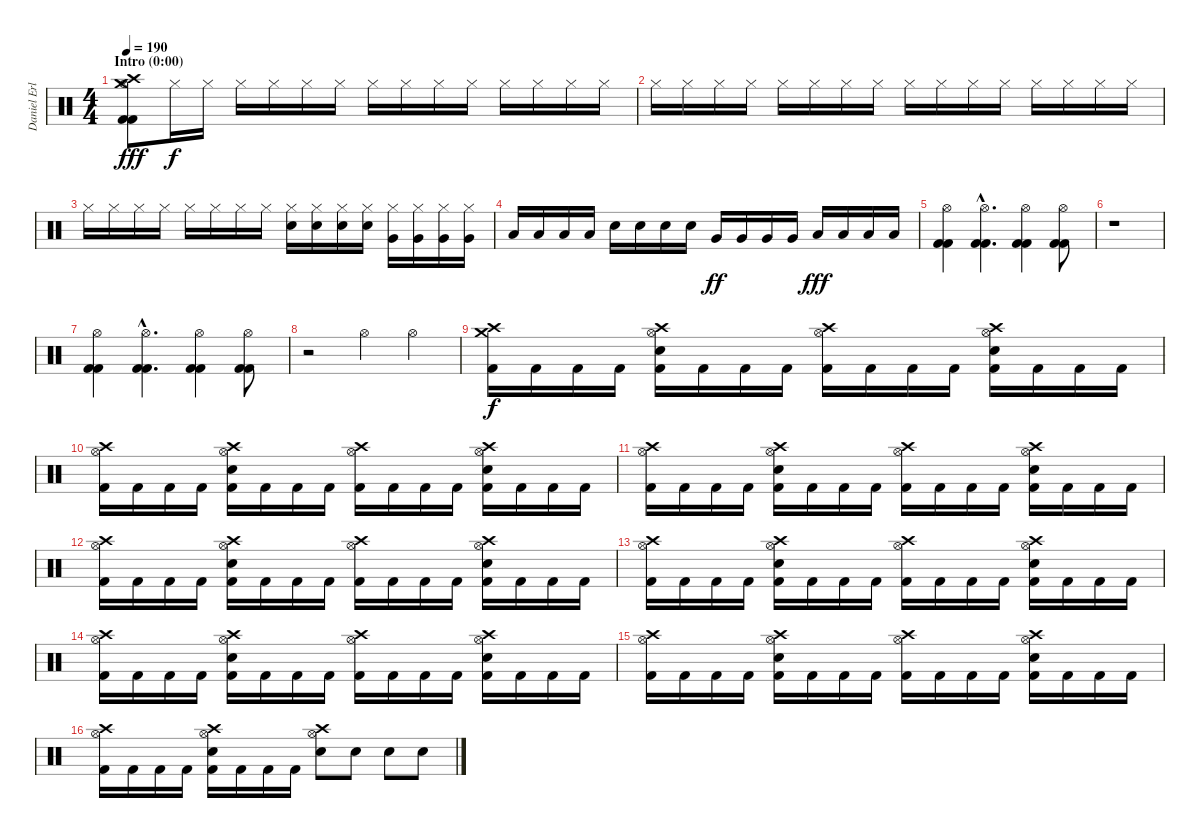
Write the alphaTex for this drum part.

\track ("Daniel Erlandson" "Daniel Erl") {instrument percussion}
\staff {score}
\articulation defaults
\ts (4 4)
\section ("" "Intro (0:00)")
\tempo 190
\clef neutral
\ks c
("Crash high (hit)" "Crash medium (hit)" "Hi-Hat (open)" "Kick (hit) 2" "Kick (hit) 2").8{dy fff} "Hi-Hat (closed)".16{dy f} "Hi-Hat (closed)".16 "Hi-Hat (closed)".16 "Hi-Hat (closed)".16 "Hi-Hat (closed)".16 "Hi-Hat (closed)".16 "Hi-Hat (closed)".16 "Hi-Hat (closed)".16 "Hi-Hat (closed)".16 "Hi-Hat (closed)".16 "Hi-Hat (closed)".16 "Hi-Hat (closed)".16 "Hi-Hat (closed)".16 "Hi-Hat (closed)".16 |
"Hi-Hat (closed)".16 "Hi-Hat (closed)".16 "Hi-Hat (closed)".16 "Hi-Hat (closed)".16 "Hi-Hat (closed)".16 "Hi-Hat (closed)".16 "Hi-Hat (closed)".16 "Hi-Hat (closed)".16 "Hi-Hat (closed)".16 "Hi-Hat (closed)".16 "Hi-Hat (closed)".16 "Hi-Hat (closed)".16 "Hi-Hat (closed)".16 "Hi-Hat (closed)".16 "Hi-Hat (closed)".16 "Hi-Hat (closed)".16 |
"Hi-Hat (closed)".16 "Hi-Hat (closed)".16 "Hi-Hat (closed)".16 "Hi-Hat (closed)".16 "Hi-Hat (closed)".16 "Hi-Hat (closed)".16 "Hi-Hat (closed)".16 "Hi-Hat (closed)".16 ("Hi-Hat (closed)" "Electric Snare (hit)").16 ("Hi-Hat (closed)" "Electric Snare (hit)").16 ("Hi-Hat (closed)" "Electric Snare (hit)").16 ("Hi-Hat (closed)" "Electric Snare (hit)").16 ("Hi-Hat (closed)" "Very Low Tom (hit)").16 ("Hi-Hat (closed)" "Very Low Tom (hit)").16 ("Hi-Hat (closed)" "Very Low Tom (hit)").16 ("Hi-Hat (closed)" "Very Low Tom (hit)").16 |
"Low Tom (hit)".16 "Low Tom (hit)".16 "Low Tom (hit)".16 "Low Tom (hit)".16 "Electric Snare (hit)".16 "Electric Snare (hit)".16 "Electric Snare (hit)".16 "Electric Snare (hit)".16 "Very Low Tom (hit)".16{dy ff} "Very Low Tom (hit)".16 "Very Low Tom (hit)".16 "Very Low Tom (hit)".16 "Low Floor Tom (hit)".16{dy fff} "Low Floor Tom (hit)".16 "Low Floor Tom (hit)".16 "Low Floor Tom (hit)".16 |
("Hi-Hat (open)" "Kick (hit) 2" "Kick (hit) 2").4 ("Hi-Hat (open)"{hac} "Kick (hit) 2"{hac} "Kick (hit) 2"{hac}).4{d} ("Hi-Hat (open)" "Kick (hit) 2" "Kick (hit) 2").4 ("Hi-Hat (open)" "Kick (hit) 2" "Kick (hit) 2").8 |
r.1 |
("Hi-Hat (open)" "Kick (hit) 2" "Kick (hit) 2").4 ("Hi-Hat (open)"{hac} "Kick (hit) 2"{hac} "Kick (hit) 2"{hac}).4{d} ("Hi-Hat (open)" "Kick (hit) 2" "Kick (hit) 2").4 ("Hi-Hat (open)" "Kick (hit) 2" "Kick (hit) 2").8 |
r.2 "Hi-Hat (open)".4 "Hi-Hat (open)".4 |
("Crash medium (hit)" "Crash high (hit)" "Kick (hit) 2").16{dy f} "Kick (hit) 2".16 "Kick (hit) 2".16 "Kick (hit) 2".16 ("Crash high (hit)" "Hi-Hat (open)" "Electric Snare (hit)" "Kick (hit) 2").16 "Kick (hit) 2".16 "Kick (hit) 2".16 "Kick (hit) 2".16 ("Crash high (hit)" "Hi-Hat (open)" "Kick (hit) 2").16 "Kick (hit) 2".16 "Kick (hit) 2".16 "Kick (hit) 2".16 ("Crash high (hit)" "Hi-Hat (open)" "Electric Snare (hit)" "Kick (hit) 2").16 "Kick (hit) 2".16 "Kick (hit) 2".16 "Kick (hit) 2".16 |
("Crash high (hit)" "Hi-Hat (open)" "Kick (hit) 2").16 "Kick (hit) 2".16 "Kick (hit) 2".16 "Kick (hit) 2".16 ("Crash high (hit)" "Hi-Hat (open)" "Electric Snare (hit)" "Kick (hit) 2").16 "Kick (hit) 2".16 "Kick (hit) 2".16 "Kick (hit) 2".16 ("Crash high (hit)" "Hi-Hat (open)" "Kick (hit) 2").16 "Kick (hit) 2".16 "Kick (hit) 2".16 "Kick (hit) 2".16 ("Crash high (hit)" "Hi-Hat (open)" "Electric Snare (hit)" "Kick (hit) 2").16 "Kick (hit) 2".16 "Kick (hit) 2".16 "Kick (hit) 2".16 |
("Crash high (hit)" "Hi-Hat (open)" "Kick (hit) 2").16 "Kick (hit) 2".16 "Kick (hit) 2".16 "Kick (hit) 2".16 ("Crash high (hit)" "Hi-Hat (open)" "Electric Snare (hit)" "Kick (hit) 2").16 "Kick (hit) 2".16 "Kick (hit) 2".16 "Kick (hit) 2".16 ("Crash high (hit)" "Hi-Hat (open)" "Kick (hit) 2").16 "Kick (hit) 2".16 "Kick (hit) 2".16 "Kick (hit) 2".16 ("Crash high (hit)" "Hi-Hat (open)" "Electric Snare (hit)" "Kick (hit) 2").16 "Kick (hit) 2".16 "Kick (hit) 2".16 "Kick (hit) 2".16 |
("Crash high (hit)" "Hi-Hat (open)" "Kick (hit) 2").16 "Kick (hit) 2".16 "Kick (hit) 2".16 "Kick (hit) 2".16 ("Crash high (hit)" "Hi-Hat (open)" "Electric Snare (hit)" "Kick (hit) 2").16 "Kick (hit) 2".16 "Kick (hit) 2".16 "Kick (hit) 2".16 ("Crash high (hit)" "Hi-Hat (open)" "Kick (hit) 2").16 "Kick (hit) 2".16 "Kick (hit) 2".16 "Kick (hit) 2".16 ("Crash high (hit)" "Hi-Hat (open)" "Electric Snare (hit)" "Kick (hit) 2").16 "Kick (hit) 2".16 "Kick (hit) 2".16 "Kick (hit) 2".16 |
("Crash high (hit)" "Hi-Hat (open)" "Kick (hit) 2").16 "Kick (hit) 2".16 "Kick (hit) 2".16 "Kick (hit) 2".16 ("Crash high (hit)" "Hi-Hat (open)" "Electric Snare (hit)" "Kick (hit) 2").16 "Kick (hit) 2".16 "Kick (hit) 2".16 "Kick (hit) 2".16 ("Crash high (hit)" "Hi-Hat (open)" "Kick (hit) 2").16 "Kick (hit) 2".16 "Kick (hit) 2".16 "Kick (hit) 2".16 ("Crash high (hit)" "Hi-Hat (open)" "Electric Snare (hit)" "Kick (hit) 2").16 "Kick (hit) 2".16 "Kick (hit) 2".16 "Kick (hit) 2".16 |
("Crash high (hit)" "Hi-Hat (open)" "Kick (hit) 2").16 "Kick (hit) 2".16 "Kick (hit) 2".16 "Kick (hit) 2".16 ("Crash high (hit)" "Hi-Hat (open)" "Electric Snare (hit)" "Kick (hit) 2").16 "Kick (hit) 2".16 "Kick (hit) 2".16 "Kick (hit) 2".16 ("Crash high (hit)" "Hi-Hat (open)" "Kick (hit) 2").16 "Kick (hit) 2".16 "Kick (hit) 2".16 "Kick (hit) 2".16 ("Crash high (hit)" "Hi-Hat (open)" "Electric Snare (hit)" "Kick (hit) 2").16 "Kick (hit) 2".16 "Kick (hit) 2".16 "Kick (hit) 2".16 |
("Crash high (hit)" "Hi-Hat (open)" "Kick (hit) 2").16 "Kick (hit) 2".16 "Kick (hit) 2".16 "Kick (hit) 2".16 ("Crash high (hit)" "Hi-Hat (open)" "Electric Snare (hit)" "Kick (hit) 2").16 "Kick (hit) 2".16 "Kick (hit) 2".16 "Kick (hit) 2".16 ("Crash high (hit)" "Hi-Hat (open)" "Kick (hit) 2").16 "Kick (hit) 2".16 "Kick (hit) 2".16 "Kick (hit) 2".16 ("Crash high (hit)" "Hi-Hat (open)" "Electric Snare (hit)" "Kick (hit) 2").16 "Kick (hit) 2".16 "Kick (hit) 2".16 "Kick (hit) 2".16 |
("Crash high (hit)" "Hi-Hat (open)" "Kick (hit) 2").16 "Kick (hit) 2".16 "Kick (hit) 2".16 "Kick (hit) 2".16 ("Crash high (hit)" "Hi-Hat (open)" "Electric Snare (hit)" "Kick (hit) 2").16 "Kick (hit) 2".16 "Kick (hit) 2".16 "Kick (hit) 2".16 ("Crash high (hit)" "Hi-Hat (open)" "Electric Snare (hit)").8 "Electric Snare (hit)".8 "Electric Snare (hit)".8 "Electric Snare (hit)".8
